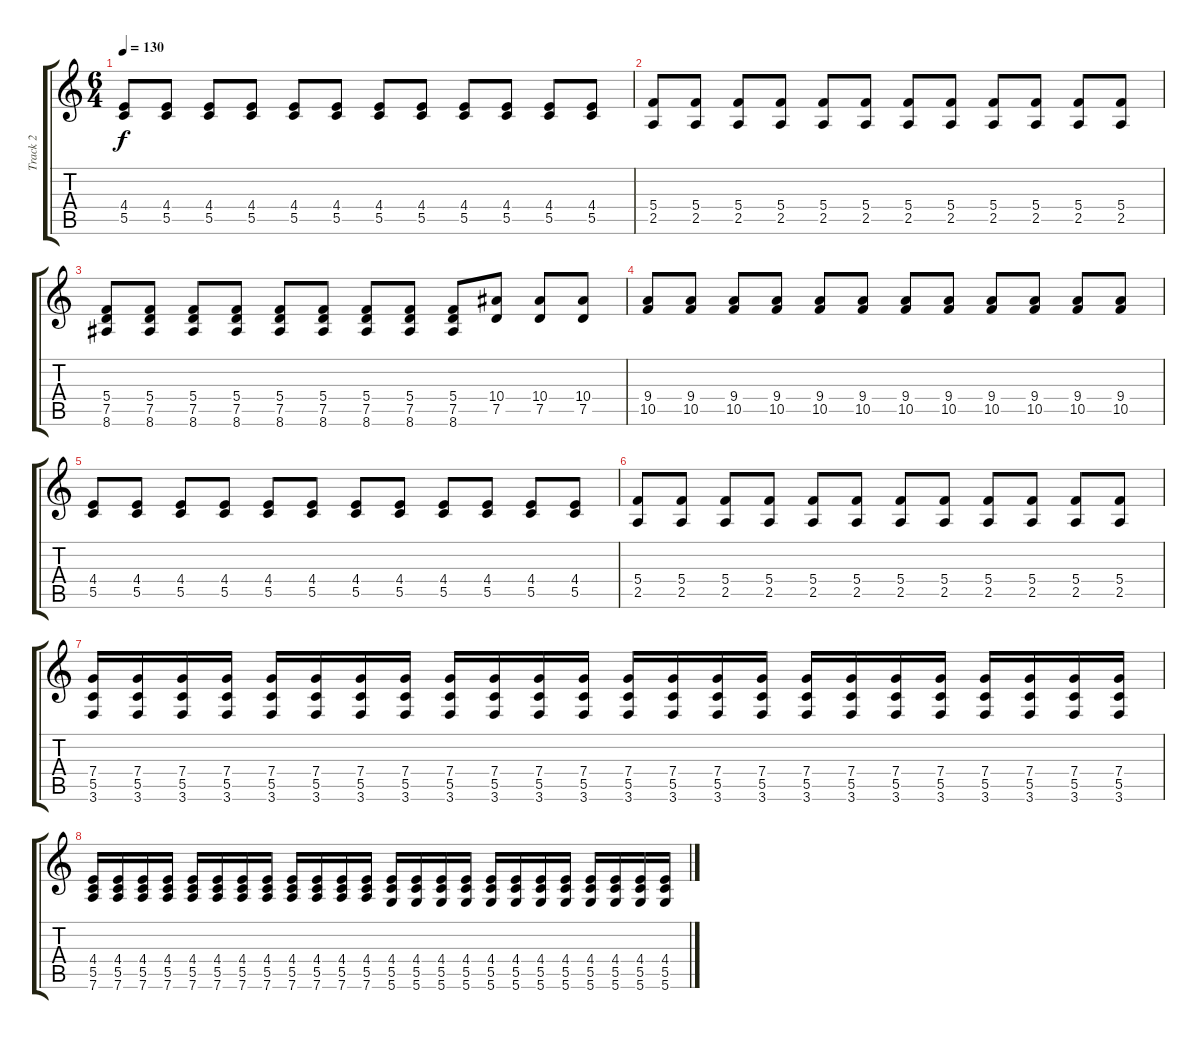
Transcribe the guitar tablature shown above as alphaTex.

\track ("Track 2" "Track 2") {instrument distortionguitar}
\staff {score tabs}
\tuning (D4 A3 F3 C3 G2 D2) {hide}
\ts (6 4)
\tempo 130
\clef g2
\ks c
(4.4 5.5).8{dy f} (4.4 5.5).8 (4.4 5.5).8 (4.4 5.5).8 (4.4 5.5).8 (4.4 5.5).8 (4.4 5.5).8 (4.4 5.5).8 (4.4 5.5).8 (4.4 5.5).8 (4.4 5.5).8 (4.4 5.5).8 |
(5.4 2.5).8 (5.4 2.5).8 (5.4 2.5).8 (5.4 2.5).8 (5.4 2.5).8 (5.4 2.5).8 (5.4 2.5).8 (5.4 2.5).8 (5.4 2.5).8 (5.4 2.5).8 (5.4 2.5).8 (5.4 2.5).8 |
(5.4 7.5 8.6).8 (5.4 7.5 8.6).8 (5.4 7.5 8.6).8 (5.4 7.5 8.6).8 (5.4 7.5 8.6).8 (5.4 7.5 8.6).8 (5.4 7.5 8.6).8 (5.4 7.5 8.6).8 (5.4 7.5 8.6).8 (10.4 7.5).8 (10.4 7.5).8 (10.4 7.5).8 |
(9.4 10.5).8 (9.4 10.5).8 (9.4 10.5).8 (9.4 10.5).8 (9.4 10.5).8 (9.4 10.5).8 (9.4 10.5).8 (9.4 10.5).8 (9.4 10.5).8 (9.4 10.5).8 (9.4 10.5).8 (9.4 10.5).8 |
(4.4 5.5).8 (4.4 5.5).8 (4.4 5.5).8 (4.4 5.5).8 (4.4 5.5).8 (4.4 5.5).8 (4.4 5.5).8 (4.4 5.5).8 (4.4 5.5).8 (4.4 5.5).8 (4.4 5.5).8 (4.4 5.5).8 |
(5.4 2.5).8 (5.4 2.5).8 (5.4 2.5).8 (5.4 2.5).8 (5.4 2.5).8 (5.4 2.5).8 (5.4 2.5).8 (5.4 2.5).8 (5.4 2.5).8 (5.4 2.5).8 (5.4 2.5).8 (5.4 2.5).8 |
(7.4 5.5 3.6).16 (7.4 5.5 3.6).16 (7.4 5.5 3.6).16 (7.4 5.5 3.6).16 (7.4 5.5 3.6).16 (7.4 5.5 3.6).16 (7.4 5.5 3.6).16 (7.4 5.5 3.6).16 (7.4 5.5 3.6).16 (7.4 5.5 3.6).16 (7.4 5.5 3.6).16 (7.4 5.5 3.6).16 (7.4 5.5 3.6).16 (7.4 5.5 3.6).16 (7.4 5.5 3.6).16 (7.4 5.5 3.6).16 (7.4 5.5 3.6).16 (7.4 5.5 3.6).16 (7.4 5.5 3.6).16 (7.4 5.5 3.6).16 (7.4 5.5 3.6).16 (7.4 5.5 3.6).16 (7.4 5.5 3.6).16 (7.4 5.5 3.6).16 |
(4.4 5.5 7.6).16 (4.4 5.5 7.6).16 (4.4 5.5 7.6).16 (4.4 5.5 7.6).16 (4.4 5.5 7.6).16 (4.4 5.5 7.6).16 (4.4 5.5 7.6).16 (4.4 5.5 7.6).16 (4.4 5.5 7.6).16 (4.4 5.5 7.6).16 (4.4 5.5 7.6).16 (4.4 5.5 7.6).16 (4.4 5.5 5.6).16 (4.4 5.5 5.6).16 (4.4 5.5 5.6).16 (4.4 5.5 5.6).16 (4.4 5.5 5.6).16 (4.4 5.5 5.6).16 (4.4 5.5 5.6).16 (4.4 5.5 5.6).16 (4.4 5.5 5.6).16 (4.4 5.5 5.6).16 (4.4 5.5 5.6).16 (4.4 5.5 5.6).16
